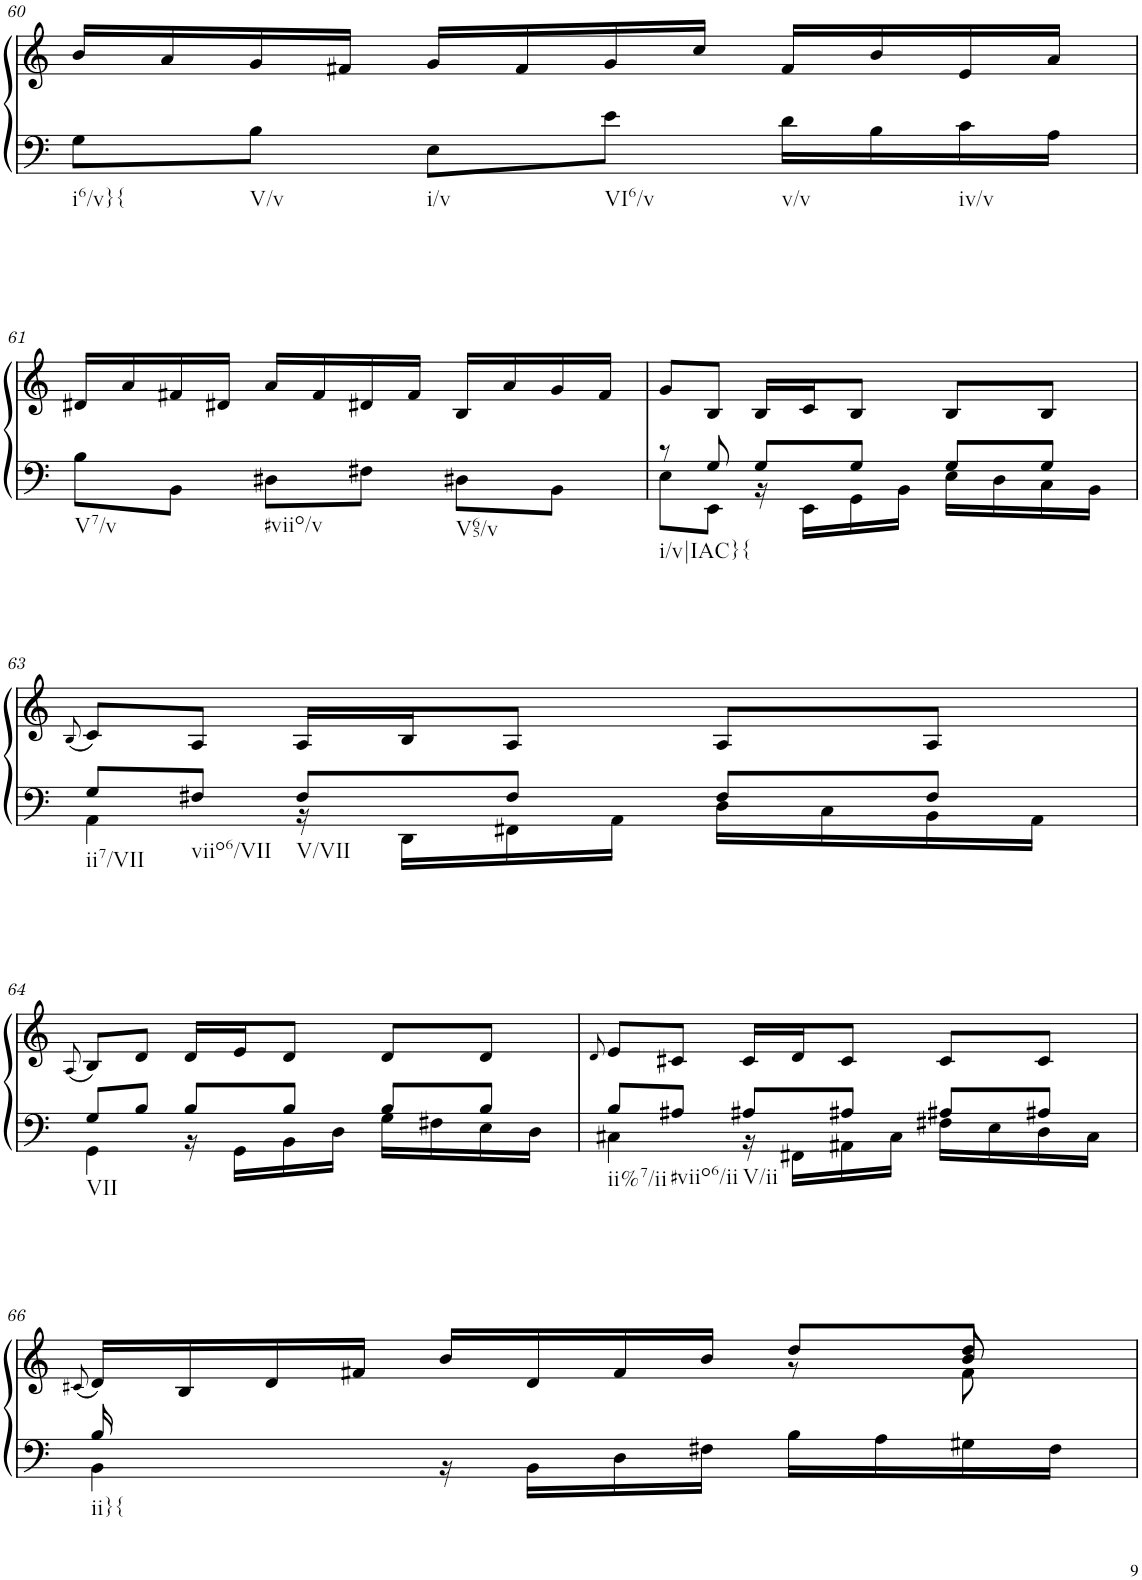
**kern	**kern
*part1	*part1
*staff2	*staff1
*I"Klavier linke Hand	*
!!LO:PB:g=z
*clefF4	*clefG2
*k[]	*k[]
*M3/4	*M3/4
=60	=60
!LO:TX:b:t=i6/v}{	!
8G\L	16b/LL
.	16a/
!LO:TX:b:t=V/v	!
8B\J	16g/
.	16f#X/JJ
!LO:TX:b:t=i/v	!
8E\L	16g/LL
.	16f#/
!LO:TX:b:t=VI6/v	!
8e\J	16g/
.	16cc/JJ
!LO:TX:b:t=v/v	!
16d\LL	16f#/LL
16B\	16b/
!LO:TX:b:t=iv/v	!
16c\	16e/
16A\JJ	16a/JJ
!!LO:LB:g=z
=61	=61
*^	*
!LO:TX:b:t=V7/v	!	!
!LO:TX:b:t=#viio/v	!	!
!LO:TX:b:t=V65/v	!	!
2.ryy	8B\L	16d#X/LL
.	.	16a/
.	8BB\J	16f#X/
.	.	16d#X/JJ
.	8D#X\L	16a/LL
.	.	16f#/
.	8F#X\J	16d#X/
.	.	16f#/JJ
.	8D#X\L	16B/LL
.	.	16a/
.	8BB\J	16g/
.	.	16f#/JJ
=62	=62	=62
!LO:TX:b:t=i/v|IAC}{	!	!
8r	8E\L	8g/L
8G/	8EE\J	8B/J
8G/L	16r	16B/LL
.	16EE\LL	16c/J
8G/J	16GG\	8B/J
.	16BB\JJ	.
8G/L	16E\LL	8B/L
.	16D\	.
8G/J	16C\	8B/J
.	16BB\JJ	.
!!LO:LB:g=z
=63	=63	=63
.	.	(8qB/
!LO:TX:b:t=ii7/VII	!	!
8G/L	4AA\	8c/L)
!LO:TX:b:t=viio6/VII	!	!
8F#X/J	.	8A/J
!LO:TX:b:t=V/VII	!	!
8F#/L	16r	16A/LL
.	16DD\LL	16B/J
8F#/J	16FF#X\	8A/J
.	16AA\JJ	.
8F#/L	16D\LL	8A/L
.	16C\	.
8F#/J	16BB\	8A/J
.	16AA\JJ	.
!!LO:LB:g=z
=64	=64	=64
.	.	(8qA/
!LO:TX:b:t=VII	!	!
8G/L	4GG\	8B/L)
8B/J	.	8d/J
8B/L	16r	16d/LL
.	16GG\LL	16e/J
8B/J	16BB\	8d/J
.	16D\JJ	.
8B/L	16G\LL	8d/L
.	16F#X\	.
8B/J	16E\	8d/J
.	16D\JJ	.
=65	=65	=65
.	.	8qd/
!LO:TX:b:t=ii%7/ii	!	!
8B/L	4C#X\	8e/L
!LO:TX:b:t=#viio6/ii	!	!
8A#X/J	.	8c#X/J
!LO:TX:b:t=V/ii	!	!
8A#X/L	16r	16c#/LL
.	16FF#X\LL	16d/J
8A#X/J	16AA#X\	8c#/J
.	16C#\JJ	.
8A#X/L	16F#X\LL	8c#/L
.	16E\	.
8A#X/J	16D\	8c#/J
.	16C#\JJ	.
!!LO:LB:g=z
=66	=66	=66
.	.	(8qc#X/
*	*	*^
*	*	*	*^
!LO:TX:b:t=ii}{	!	!	!	!
16B/	4BB\	16d/LL)	2ryy	8ryy
2ryy	.	16B/	.	.
*	*	*	*v	*v
.	.	16d/	.
.	.	16f#X/JJ	.
.	16r	16b/LL	.
.	16BB\LL	16d/	.
.	16D\	16f#/	.
.	16F#X\JJ	16b/JJ	.
.	16B\LL	8dd/L	8r
16ryy	16A\	.	.
*	*	*	*^
16ryy	16G#X\	8dd/J	8f#\	8b/
16ryy	16F#\JJ	.	.	.
*v	*v	*	*	*
*	*v	*v	*v
=	=
*-	*-
